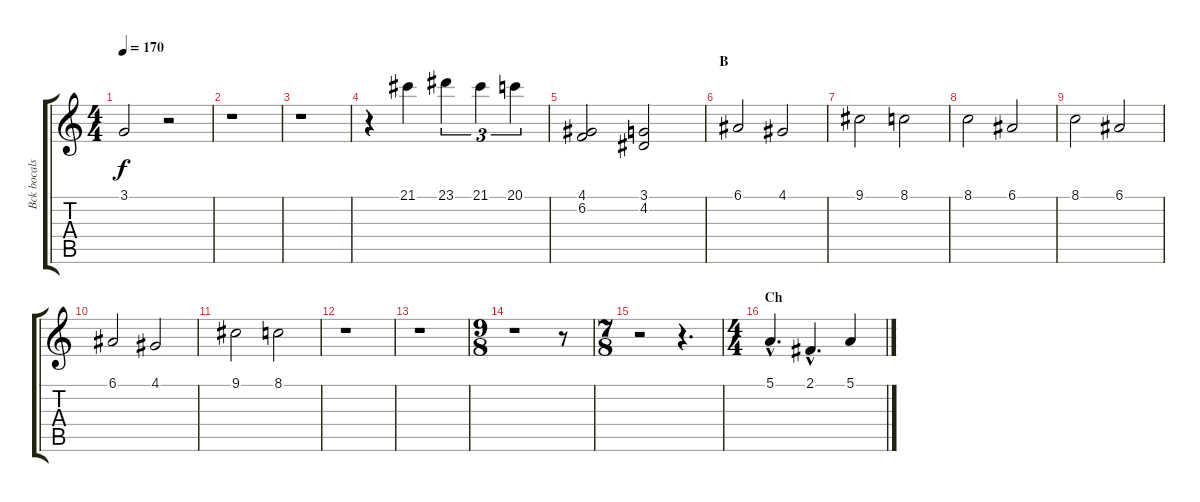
\track ("Bck bocals" "Bck bocals") {instrument lead6voice}
\staff {score tabs}
\tuning (E4 B3 G3 D3 A2 E2) {hide}
\ts (4 4)
\tempo 170
\clef g2
\ks c
3.1.2{dy f} r.2 |
r.1 |
r.1 |
r.4 21.1.4 23.1.4{tu (3 2)} 21.1.4{tu (3 2)} 20.1.4{tu (3 2)} |
(4.1 6.2).2 (3.1 4.2).2 |
\section ("" "B")
6.1.2 4.1.2 |
9.1.2 8.1.2 |
8.1.2 6.1.2 |
8.1.2 6.1.2 |
6.1.2 4.1.2 |
9.1.2 8.1.2 |
r.1 |
r.1 |
\ts (9 8)
r.1 r.8 |
\ts (7 8)
r.2 r.4{d} |
\ts (4 4)
\section ("" "Ch")
5.1{hac}.4{d} 2.1{hac}.4{d} 5.1.4
